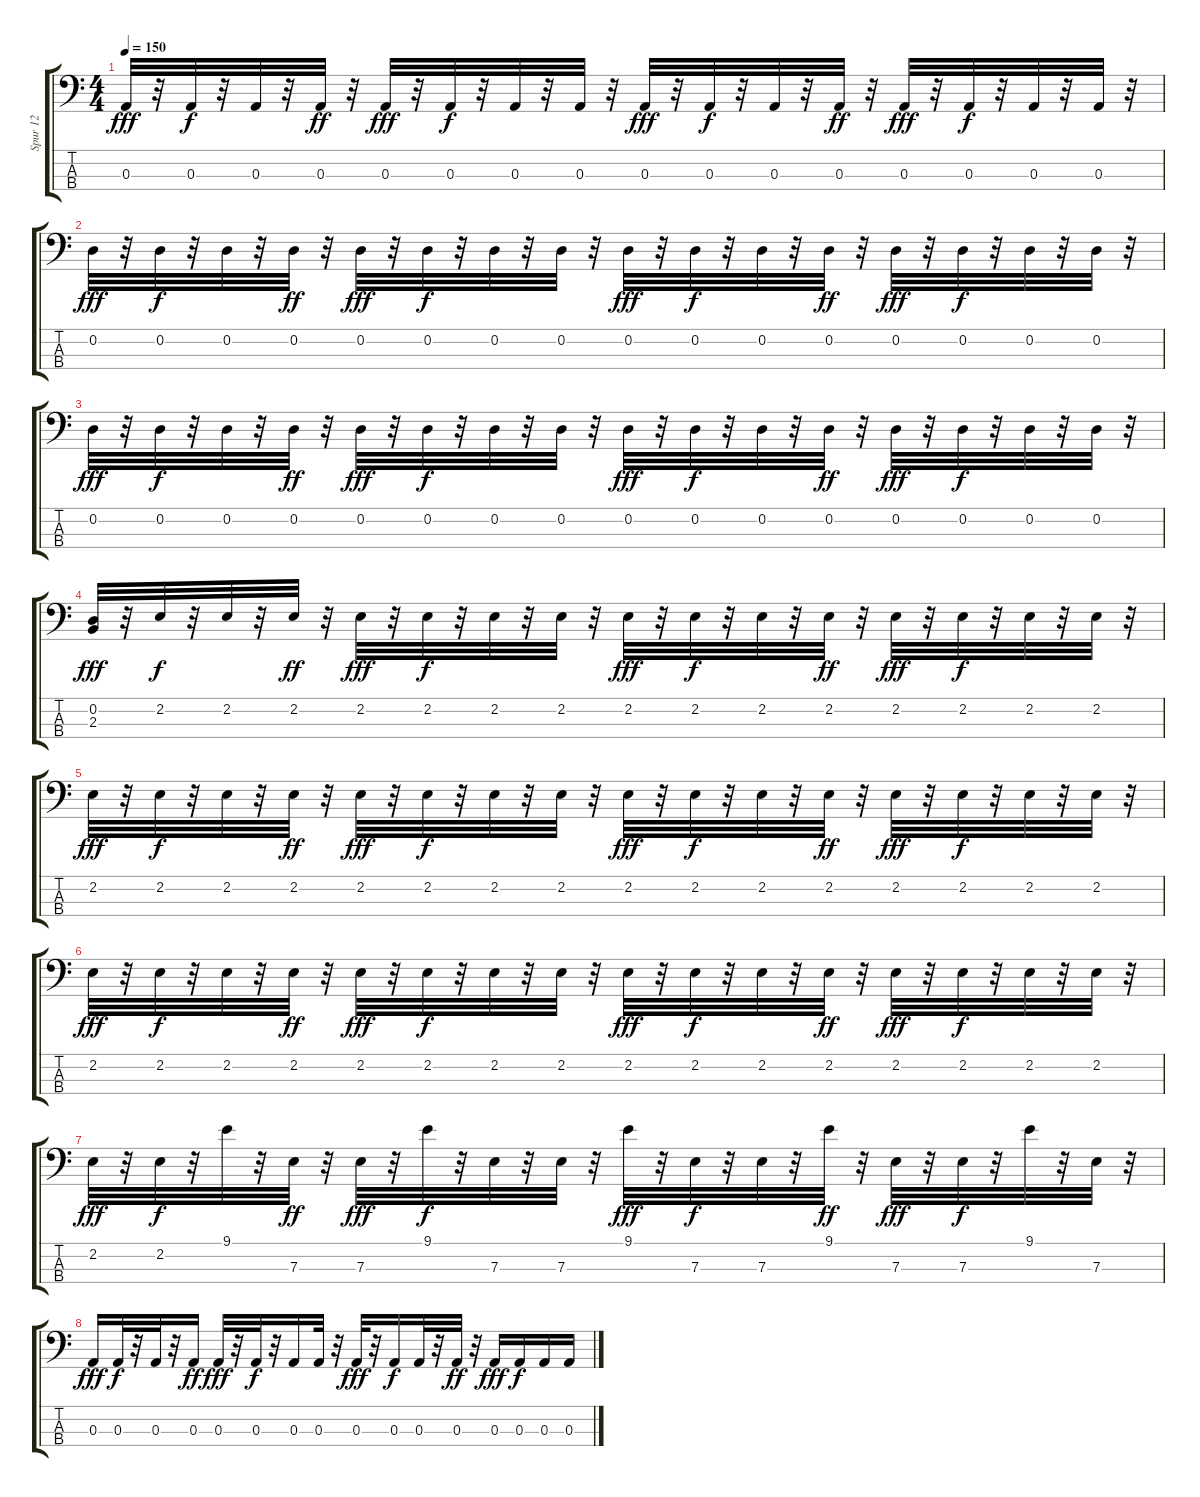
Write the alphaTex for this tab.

\track ("Spur 12" "Spur 12") {instrument synthbass2}
\staff {score tabs}
\tuning (G2 D2 A1 E1) {hide}
\ts (4 4)
\tempo 150
\clef f4
\ks c
0.3.32{dy fff} r.32 0.3.32{dy f} r.32 0.3.32 r.32 0.3.32{dy ff} r.32 0.3.32{dy fff} r.32 0.3.32{dy f} r.32 0.3.32 r.32 0.3.32 r.32 0.3.32{dy fff} r.32 0.3.32{dy f} r.32 0.3.32 r.32 0.3.32{dy ff} r.32 0.3.32{dy fff} r.32 0.3.32{dy f} r.32 0.3.32 r.32 0.3.32 r.32 |
0.2.32{dy fff} r.32 0.2.32{dy f} r.32 0.2.32 r.32 0.2.32{dy ff} r.32 0.2.32{dy fff} r.32 0.2.32{dy f} r.32 0.2.32 r.32 0.2.32 r.32 0.2.32{dy fff} r.32 0.2.32{dy f} r.32 0.2.32 r.32 0.2.32{dy ff} r.32 0.2.32{dy fff} r.32 0.2.32{dy f} r.32 0.2.32 r.32 0.2.32 r.32 |
0.2.32{dy fff} r.32 0.2.32{dy f} r.32 0.2.32 r.32 0.2.32{dy ff} r.32 0.2.32{dy fff} r.32 0.2.32{dy f} r.32 0.2.32 r.32 0.2.32 r.32 0.2.32{dy fff} r.32 0.2.32{dy f} r.32 0.2.32 r.32 0.2.32{dy ff} r.32 0.2.32{dy fff} r.32 0.2.32{dy f} r.32 0.2.32 r.32 0.2.32 r.32 |
(0.2 2.3).32{dy fff} r.32 2.2.32{dy f} r.32 2.2.32 r.32 2.2.32{dy ff} r.32 2.2.32{dy fff} r.32 2.2.32{dy f} r.32 2.2.32 r.32 2.2.32 r.32 2.2.32{dy fff} r.32 2.2.32{dy f} r.32 2.2.32 r.32 2.2.32{dy ff} r.32 2.2.32{dy fff} r.32 2.2.32{dy f} r.32 2.2.32 r.32 2.2.32 r.32 |
2.2.32{dy fff} r.32 2.2.32{dy f} r.32 2.2.32 r.32 2.2.32{dy ff} r.32 2.2.32{dy fff} r.32 2.2.32{dy f} r.32 2.2.32 r.32 2.2.32 r.32 2.2.32{dy fff} r.32 2.2.32{dy f} r.32 2.2.32 r.32 2.2.32{dy ff} r.32 2.2.32{dy fff} r.32 2.2.32{dy f} r.32 2.2.32 r.32 2.2.32 r.32 |
2.2.32{dy fff} r.32 2.2.32{dy f} r.32 2.2.32 r.32 2.2.32{dy ff} r.32 2.2.32{dy fff} r.32 2.2.32{dy f} r.32 2.2.32 r.32 2.2.32 r.32 2.2.32{dy fff} r.32 2.2.32{dy f} r.32 2.2.32 r.32 2.2.32{dy ff} r.32 2.2.32{dy fff} r.32 2.2.32{dy f} r.32 2.2.32 r.32 2.2.32 r.32 |
2.2.32{dy fff} r.32 2.2.32{dy f} r.32 9.1.32 r.32 7.3.32{dy ff} r.32 7.3.32{dy fff} r.32 9.1.32{dy f} r.32 7.3.32 r.32 7.3.32 r.32 9.1.32{dy fff} r.32 7.3.32{dy f} r.32 7.3.32 r.32 9.1.32{dy ff} r.32 7.3.32{dy fff} r.32 7.3.32{dy f} r.32 9.1.32 r.32 7.3.32 r.32 |
0.3.16{dy fff} 0.3.32{dy f} r.32 0.3.32 r.32 0.3.16{dy ff} 0.3.32{dy fff} r.32 0.3.32{dy f} r.32 0.3.16 0.3.32 r.32 0.3.32{dy fff} r.32 0.3.16{dy f} 0.3.32 r.32 0.3.32{dy ff} r.32 0.3.16{dy fff} 0.3.16{dy f} 0.3.16 0.3.16
